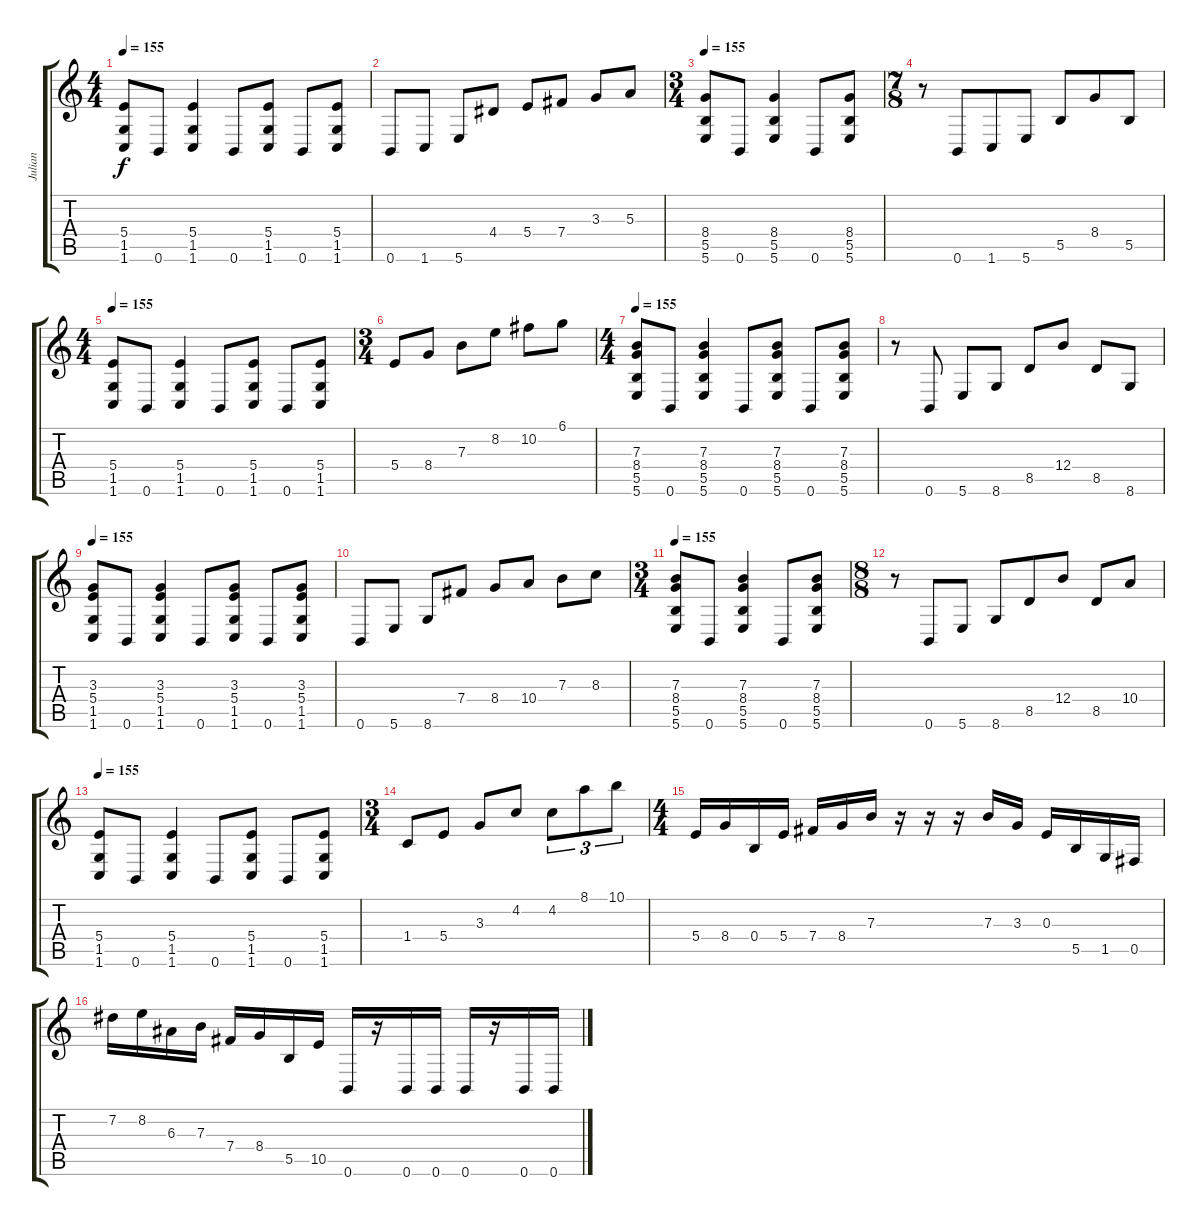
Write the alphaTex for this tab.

\track ("Julian" "Julian") {instrument overdrivenguitar}
\staff {score tabs}
\tuning (Db4 Ab3 E3 B2 Gb2 B1) {hide}
\ts (4 4)
\tempo 155
\clef g2
\ks c
(5.4 1.5 1.6).8{dy f} 0.6.8 (5.4 1.5 1.6).4 0.6.8 (5.4 1.5 1.6).8 0.6.8 (5.4 1.5 1.6).8 |
0.6.8 1.6.8 5.6.8 4.4.8 5.4.8 7.4.8 3.3.8 5.3.8 |
\ts (3 4)
\tempo 155
(8.4 5.5 5.6).8 0.6.8 (8.4 5.5 5.6).4 0.6.8 (8.4 5.5 5.6).8 |
\ts (7 8)
r.8 0.6.8 1.6.8 5.6.8 5.5.8 8.4.8 5.5.8 |
\ts (4 4)
\tempo 155
(5.4 1.5 1.6).8 0.6.8 (5.4 1.5 1.6).4 0.6.8 (5.4 1.5 1.6).8 0.6.8 (5.4 1.5 1.6).8 |
\ts (3 4)
5.4.8 8.4.8 7.3.8 8.2.8 10.2.8 6.1.8 |
\ts (4 4)
\tempo 155
(7.3 8.4 5.5 5.6).8 0.6.8 (7.3 8.4 5.5 5.6).4 0.6.8 (7.3 8.4 5.5 5.6).8 0.6.8 (7.3 8.4 5.5 5.6).8 |
r.8 0.6.8 5.6.8 8.6.8 8.5.8 12.4.8 8.5.8 8.6.8 |
\tempo 155
(3.3 5.4 1.5 1.6).8 0.6.8 (3.3 5.4 1.5 1.6).4 0.6.8 (3.3 5.4 1.5 1.6).8 0.6.8 (3.3 5.4 1.5 1.6).8 |
0.6.8 5.6.8 8.6.8 7.4.8 8.4.8 10.4.8 7.3.8 8.3.8 |
\ts (3 4)
\tempo 155
(7.3 8.4 5.5 5.6).8 0.6.8 (7.3 8.4 5.5 5.6).4 0.6.8 (7.3 8.4 5.5 5.6).8 |
\ts (8 8)
r.8 0.6.8 5.6.8 8.6.8 8.5.8 12.4.8 8.5.8 10.4.8 |
\tempo 155
(5.4 1.5 1.6).8 0.6.8 (5.4 1.5 1.6).4 0.6.8 (5.4 1.5 1.6).8 0.6.8 (5.4 1.5 1.6).8 |
\ts (3 4)
1.4.8 5.4.8 3.3.8 4.2.8 4.2.8{tu (3 2)} 8.1.8{tu (3 2)} 10.1.8{tu (3 2)} |
\ts (4 4)
5.4.16 8.4.16 0.4.16 5.4.16 7.4.16 8.4.16 7.3.16 r.16 r.16 r.16 7.3.16 3.3.16 0.3.16 5.5.16 1.5.16 0.5.16 |
7.2.16 8.2.16 6.3.16 7.3.16 7.4.16 8.4.16 5.5.16 10.5.16 0.6.16 r.16 0.6.16 0.6.16 0.6.16 r.16 0.6.16 0.6.16
